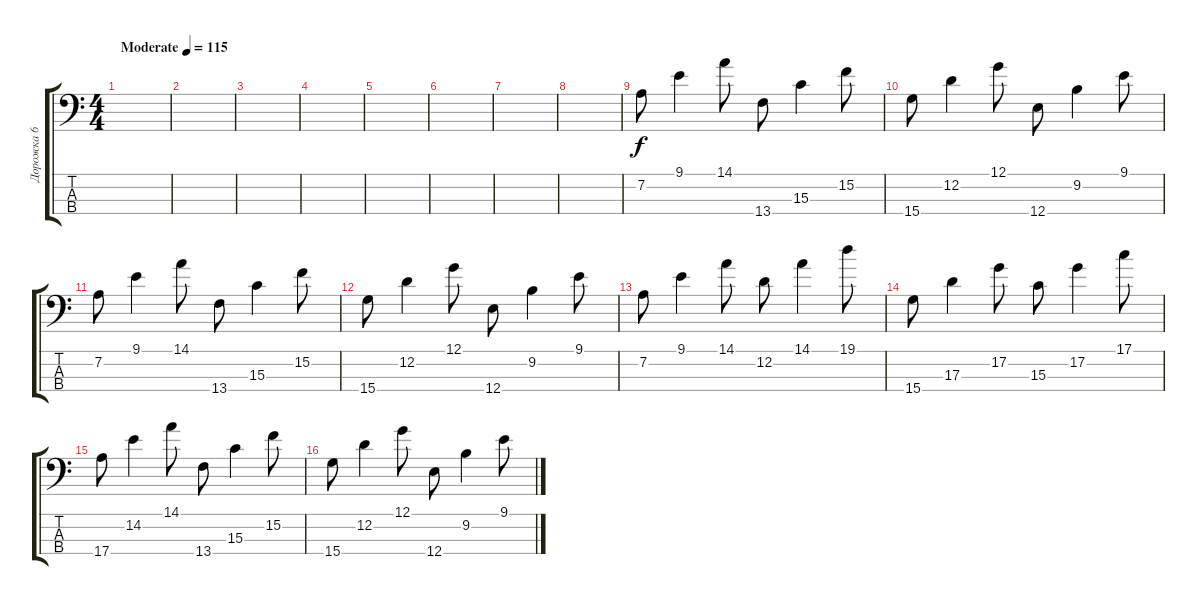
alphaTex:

\track ("Дорожка 6" "Дорожка 6") {instrument electricbassfinger}
\staff {score tabs}
\tuning (G2 D2 A1 E1) {hide}
\ts (4 4)
\tempo (115 "Moderate")
\clef f4
\ks c
|
|
|
|
|
|
|
|
7.2.8 9.1.4 14.1.8 13.4.8 15.3.4 15.2.8 |
15.4.8 12.2.4 12.1.8 12.4.8 9.2.4 9.1.8 |
7.2.8 9.1.4 14.1.8 13.4.8 15.3.4 15.2.8 |
15.4.8 12.2.4 12.1.8 12.4.8 9.2.4 9.1.8 |
7.2.8 9.1.4 14.1.8 12.2.8 14.1.4 19.1.8 |
15.4.8 17.3.4 17.2.8 15.3.8 17.2.4 17.1.8 |
17.4.8 14.2.4 14.1.8 13.4.8 15.3.4 15.2.8 |
15.4.8 12.2.4 12.1.8 12.4.8 9.2.4 9.1.8
